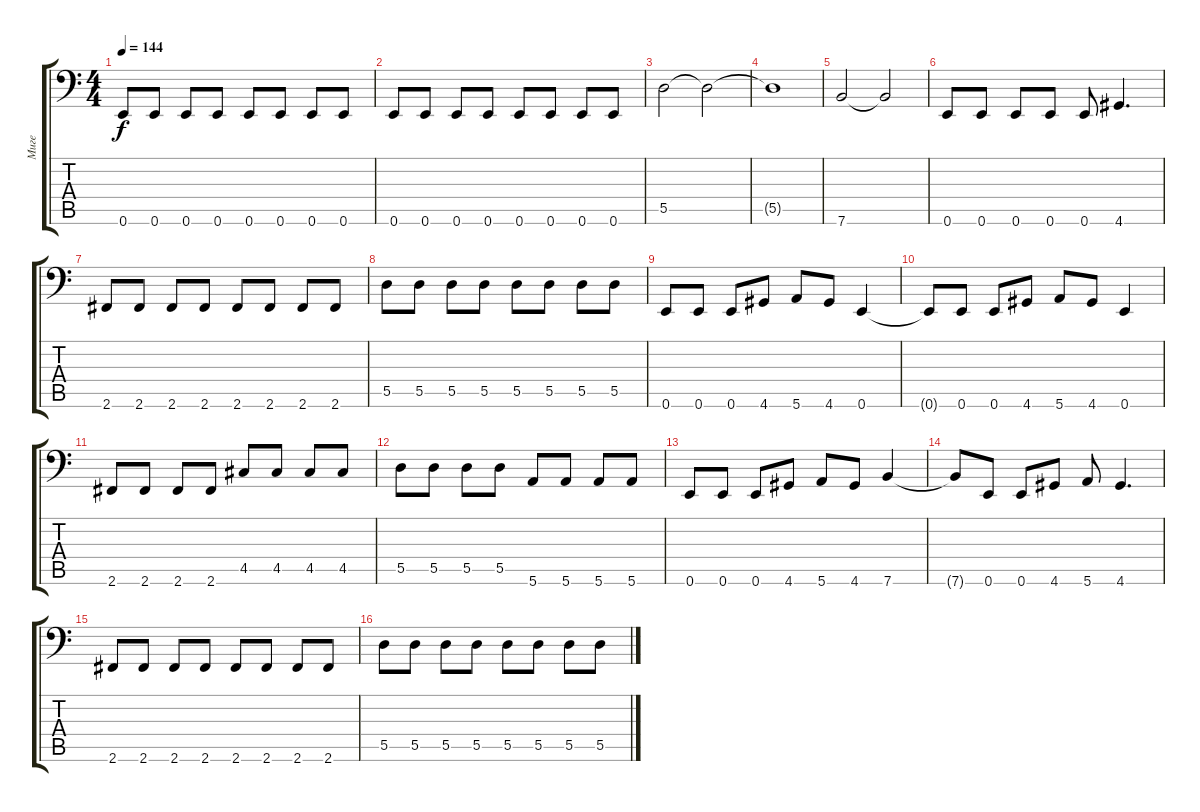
\track ("Миге" "Миге") {instrument electricbassfinger}
\staff {score tabs}
\tuning (E3 B2 G2 D2 A1 E1) {hide}
\ts (4 4)
\tempo 144
\clef f4
\ks c
0.6.8{dy f} 0.6.8 0.6.8 0.6.8 0.6.8 0.6.8 0.6.8 0.6.8 |
0.6.8 0.6.8 0.6.8 0.6.8 0.6.8 0.6.8 0.6.8 0.6.8 |
5.5.2 5.5{t}.2 |
5.5{t}.1 |
7.6.2 7.6{t}.2 |
0.6.8 0.6.8 0.6.8 0.6.8 0.6.8 4.6.4{d} |
2.6.8 2.6.8 2.6.8 2.6.8 2.6.8 2.6.8 2.6.8 2.6.8 |
5.5.8 5.5.8 5.5.8 5.5.8 5.5.8 5.5.8 5.5.8 5.5.8 |
0.6.8 0.6.8 0.6.8 4.6.8 5.6.8 4.6.8 0.6.4 |
0.6{t}.8 0.6.8 0.6.8 4.6.8 5.6.8 4.6.8 0.6.4 |
2.6.8 2.6.8 2.6.8 2.6.8 4.5.8 4.5.8 4.5.8 4.5.8 |
5.5.8 5.5.8 5.5.8 5.5.8 5.6.8 5.6.8 5.6.8 5.6.8 |
0.6.8 0.6.8 0.6.8 4.6.8 5.6.8 4.6.8 7.6.4 |
7.6{t}.8 0.6.8 0.6.8 4.6.8 5.6.8 4.6.4{d} |
2.6.8 2.6.8 2.6.8 2.6.8 2.6.8 2.6.8 2.6.8 2.6.8 |
5.5.8 5.5.8 5.5.8 5.5.8 5.5.8 5.5.8 5.5.8 5.5.8
